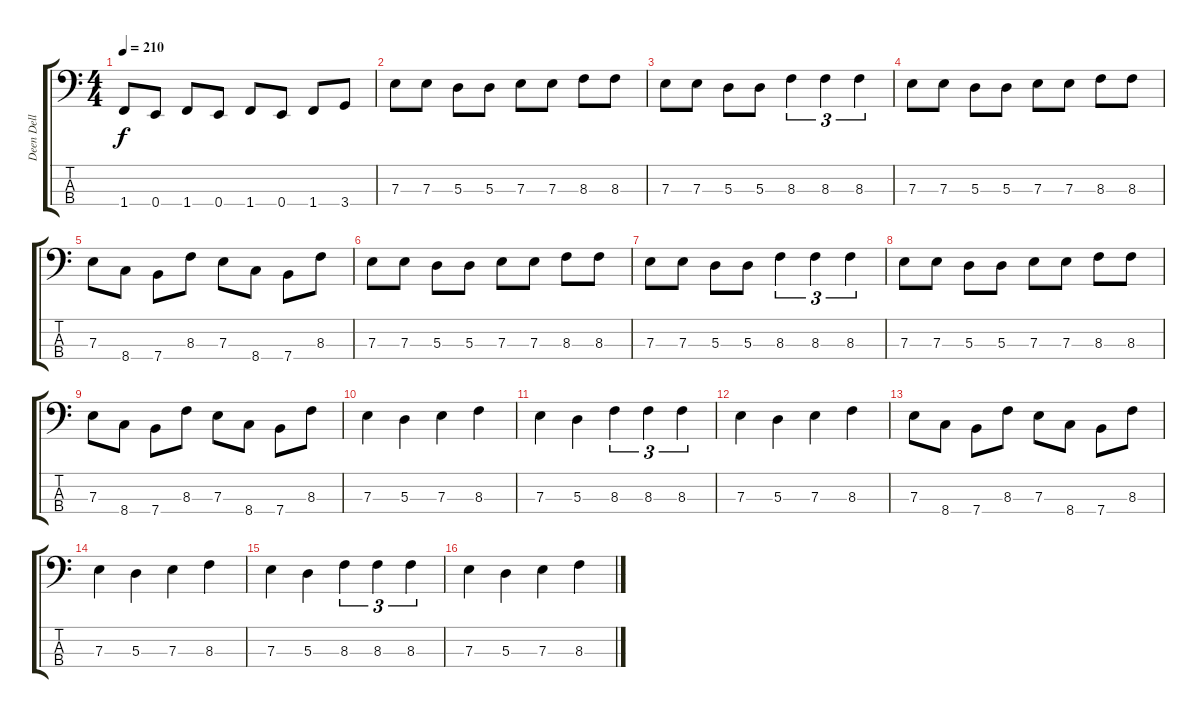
\track ("Deen Dell" "Deen Dell") {instrument electricbasspick}
\staff {score tabs}
\tuning (G2 D2 A1 E1) {hide}
\ts (4 4)
\tempo 210
\clef f4
\ks c
1.4.8{dy f} 0.4.8 1.4.8 0.4.8 1.4.8 0.4.8 1.4.8 3.4.8 |
7.3.8 7.3.8 5.3.8 5.3.8 7.3.8 7.3.8 8.3.8 8.3.8 |
7.3.8 7.3.8 5.3.8 5.3.8 8.3.4{tu (3 2)} 8.3.4{tu (3 2)} 8.3.4{tu (3 2)} |
7.3.8 7.3.8 5.3.8 5.3.8 7.3.8 7.3.8 8.3.8 8.3.8 |
7.3.8 8.4.8 7.4.8 8.3.8 7.3.8 8.4.8 7.4.8 8.3.8 |
7.3.8 7.3.8 5.3.8 5.3.8 7.3.8 7.3.8 8.3.8 8.3.8 |
7.3.8 7.3.8 5.3.8 5.3.8 8.3.4{tu (3 2)} 8.3.4{tu (3 2)} 8.3.4{tu (3 2)} |
7.3.8 7.3.8 5.3.8 5.3.8 7.3.8 7.3.8 8.3.8 8.3.8 |
7.3.8 8.4.8 7.4.8 8.3.8 7.3.8 8.4.8 7.4.8 8.3.8 |
7.3.4 5.3.4 7.3.4 8.3.4 |
7.3.4 5.3.4 8.3.4{tu (3 2)} 8.3.4{tu (3 2)} 8.3.4{tu (3 2)} |
7.3.4 5.3.4 7.3.4 8.3.4 |
7.3.8 8.4.8 7.4.8 8.3.8 7.3.8 8.4.8 7.4.8 8.3.8 |
7.3.4 5.3.4 7.3.4 8.3.4 |
7.3.4 5.3.4 8.3.4{tu (3 2)} 8.3.4{tu (3 2)} 8.3.4{tu (3 2)} |
7.3.4 5.3.4 7.3.4 8.3.4
